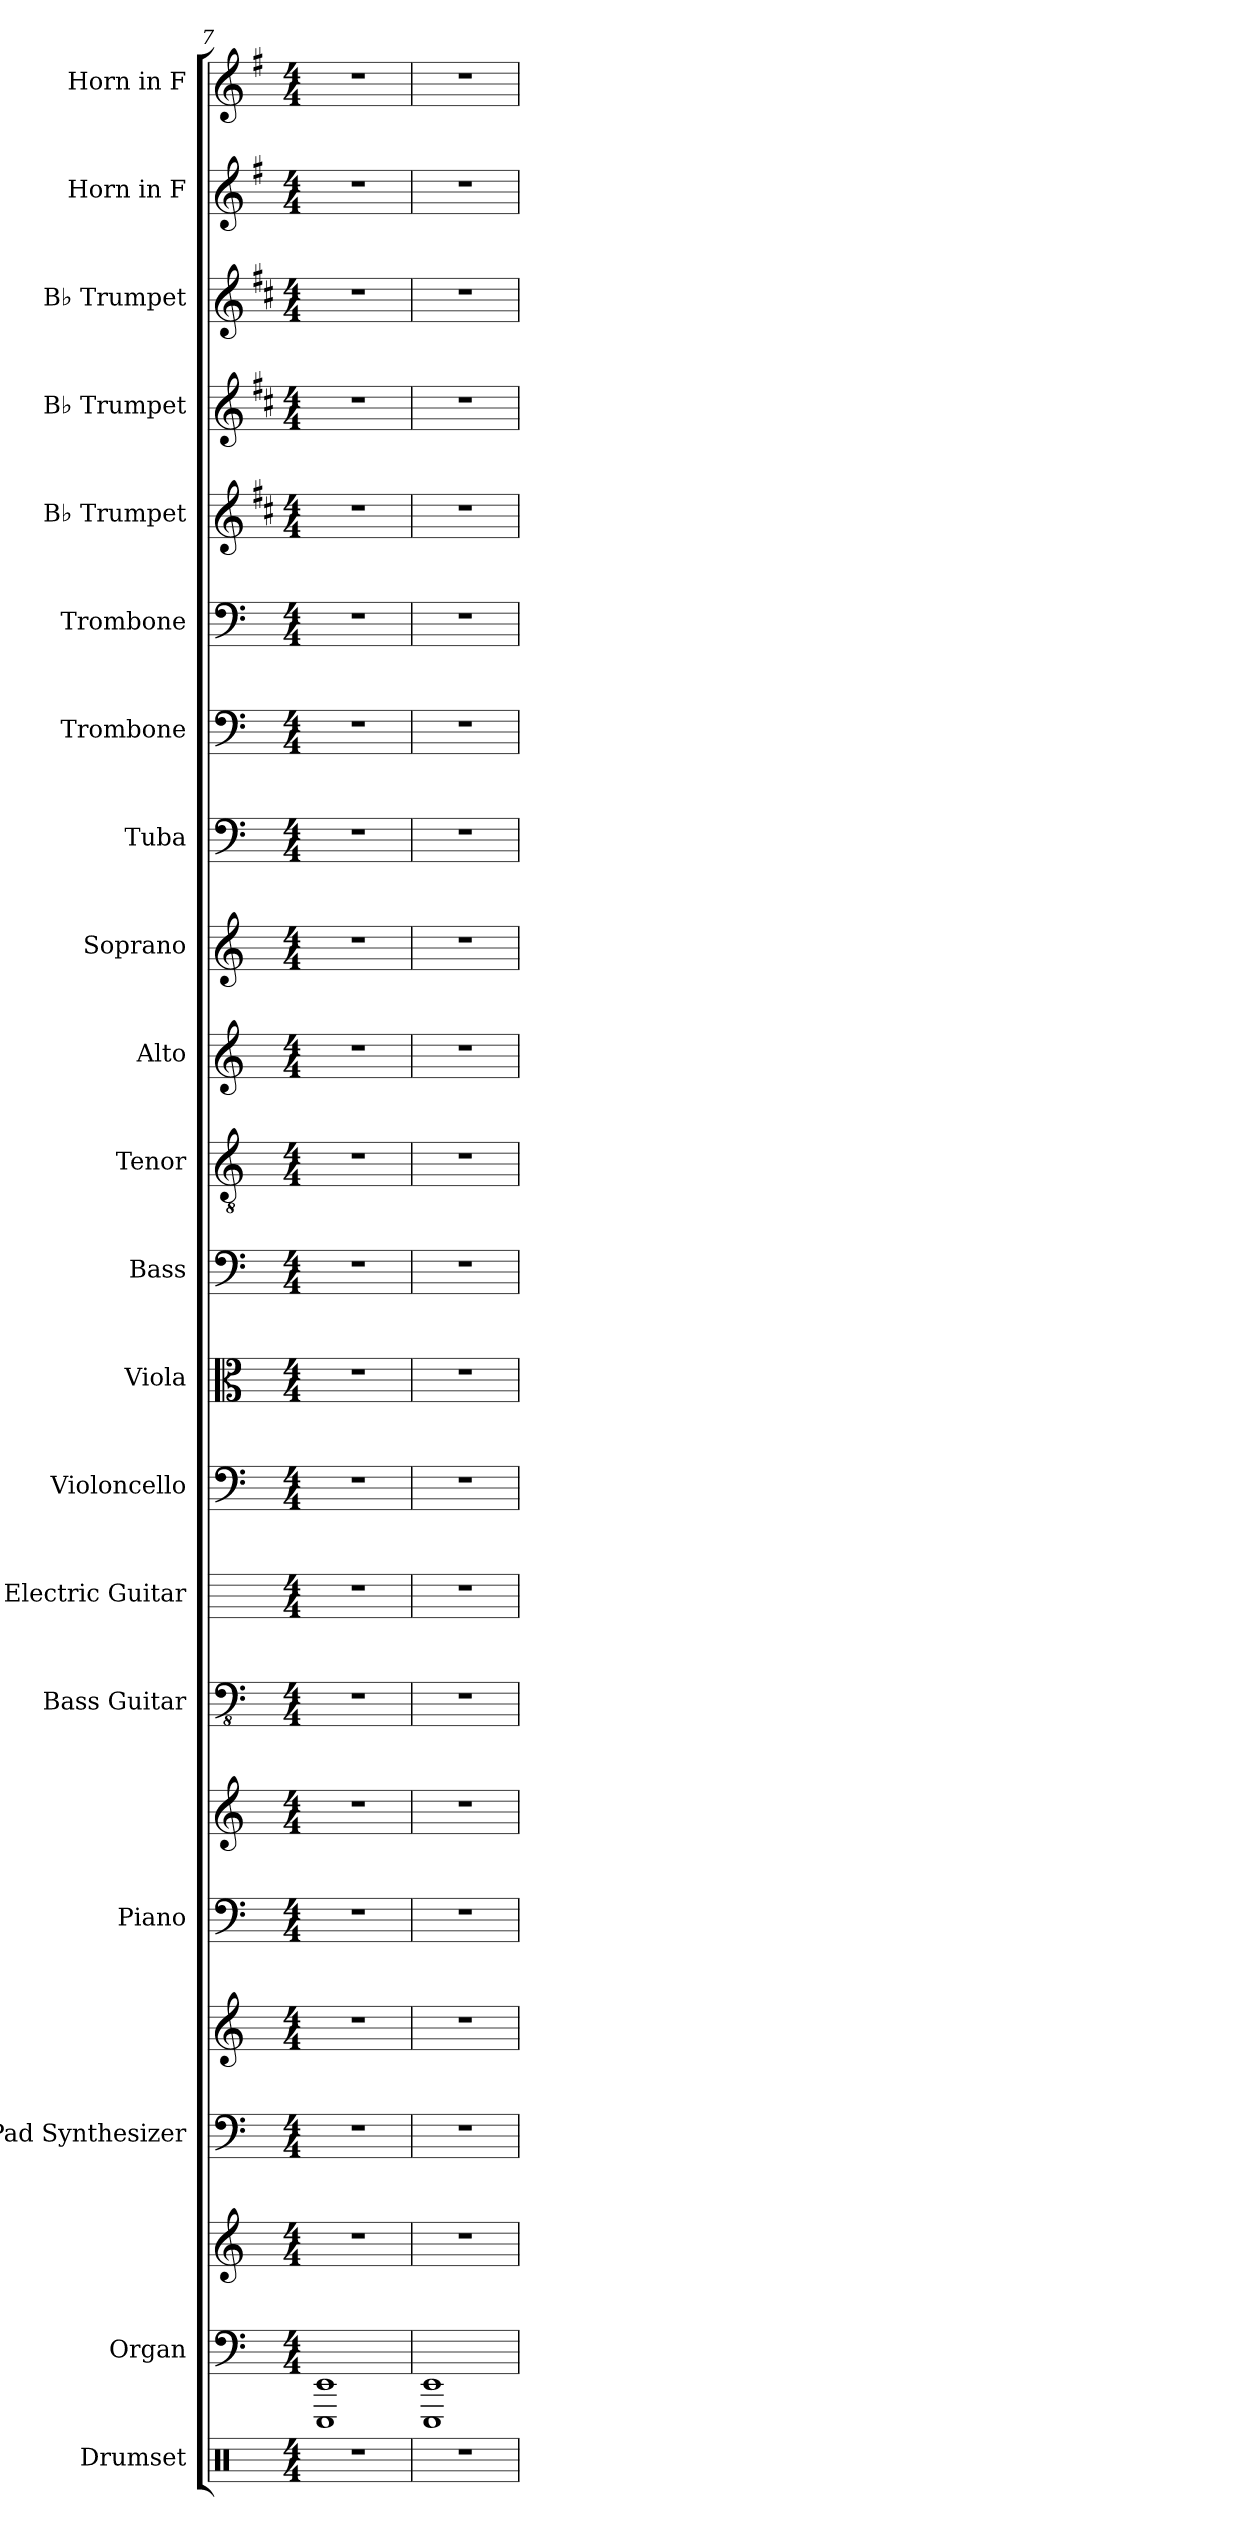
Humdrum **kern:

**kern	**kern	**kern	**kern	**kern	**kern	**kern	**kern	**kern	**kern	**kern	**kern	**kern	**kern	**kern	**kern	**kern	**kern	**kern	**kern	**kern	**kern	**kern
*part20	*part19	*part19	*part18	*part18	*part17	*part17	*part16	*part15	*part14	*part13	*part12	*part11	*part10	*part9	*part8	*part7	*part6	*part5	*part4	*part3	*part2	*part1
*staff23	*staff22	*staff21	*staff20	*staff19	*staff18	*staff17	*staff16	*staff15	*staff14	*staff13	*staff12	*staff11	*staff10	*staff9	*staff8	*staff7	*staff6	*staff5	*staff4	*staff3	*staff2	*staff1
*I"Drumset	*I"Organ	*	*I"Pad Synthesizer	*	*I"Piano	*	*I"Bass Guitar	*I"Electric Guitar	*I"Violoncello	*I"Viola	*I"Bass	*I"Tenor	*I"Alto	*I"Soprano	*I"Tuba	*I"Trombone	*I"Trombone	*I"B♭ Trumpet	*I"B♭ Trumpet	*I"B♭ Trumpet	*I"Horn in F	*I"Horn in F
*I'Drs.	*I'Org.	*	*I'Synth.	*	*I'Pno.	*	*I'B. Guit.	*I'El. Guit.	*I'Vc.	*I'Vla.	*I'B.	*I'T.	*I'A.	*I'S.	*I'Tba.	*I'Tbn.	*I'Tbn.	*I'B♭ Tpt.	*I'B♭ Tpt.	*I'B♭ Tpt.	*	*
*clefX	*clefF4	*clefG2	*clefF4	*clefG2	*clefF4	*clefG2	*clefFv4	*	*clefF4	*clefC3	*clefF4	*clefGv2	*clefG2	*clefG2	*clefF4	*clefF4	*clefF4	*clefG2	*clefG2	*clefG2	*clefG2	*clefG2
*	*	*	*	*	*	*	*	*	*	*	*	*	*	*	*	*	*	*ITrd1c2	*ITrd1c2	*ITrd1c2	*ITrd4c7	*ITrd4c7
*k[]	*k[]	*k[]	*k[]	*k[]	*k[]	*k[]	*k[]	*k[]	*k[]	*k[]	*k[]	*k[]	*k[]	*k[]	*k[]	*k[]	*k[]	*k[]	*k[]	*k[]	*k[]	*k[]
*M4/4	*M4/4	*M4/4	*M4/4	*M4/4	*M4/4	*M4/4	*M4/4	*M4/4	*M4/4	*M4/4	*M4/4	*M4/4	*M4/4	*M4/4	*M4/4	*M4/4	*M4/4	*M4/4	*M4/4	*M4/4	*M4/4	*M4/4
=7	=7	=7	=7	=7	=7	=7	=7	=7	=7	=7	=7	=7	=7	=7	=7	=7	=7	=7	=7	=7	=7	=7
1r	1EEE 1EE	1r	1r	1r	1r	1r	1r	1r	1r	1r	1r	1r	1r	1r	1r	1r	1r	1r	1r	1r	1r	1r
=8	=8	=8	=8	=8	=8	=8	=8	=8	=8	=8	=8	=8	=8	=8	=8	=8	=8	=8	=8	=8	=8	=8
1r	1EEE 1EE	1r	1r	1r	1r	1r	1r	1r	1r	1r	1r	1r	1r	1r	1r	1r	1r	1r	1r	1r	1r	1r
=	=	=	=	=	=	=	=	=	=	=	=	=	=	=	=	=	=	=	=	=	=	=
*-	*-	*-	*-	*-	*-	*-	*-	*-	*-	*-	*-	*-	*-	*-	*-	*-	*-	*-	*-	*-	*-	*-
